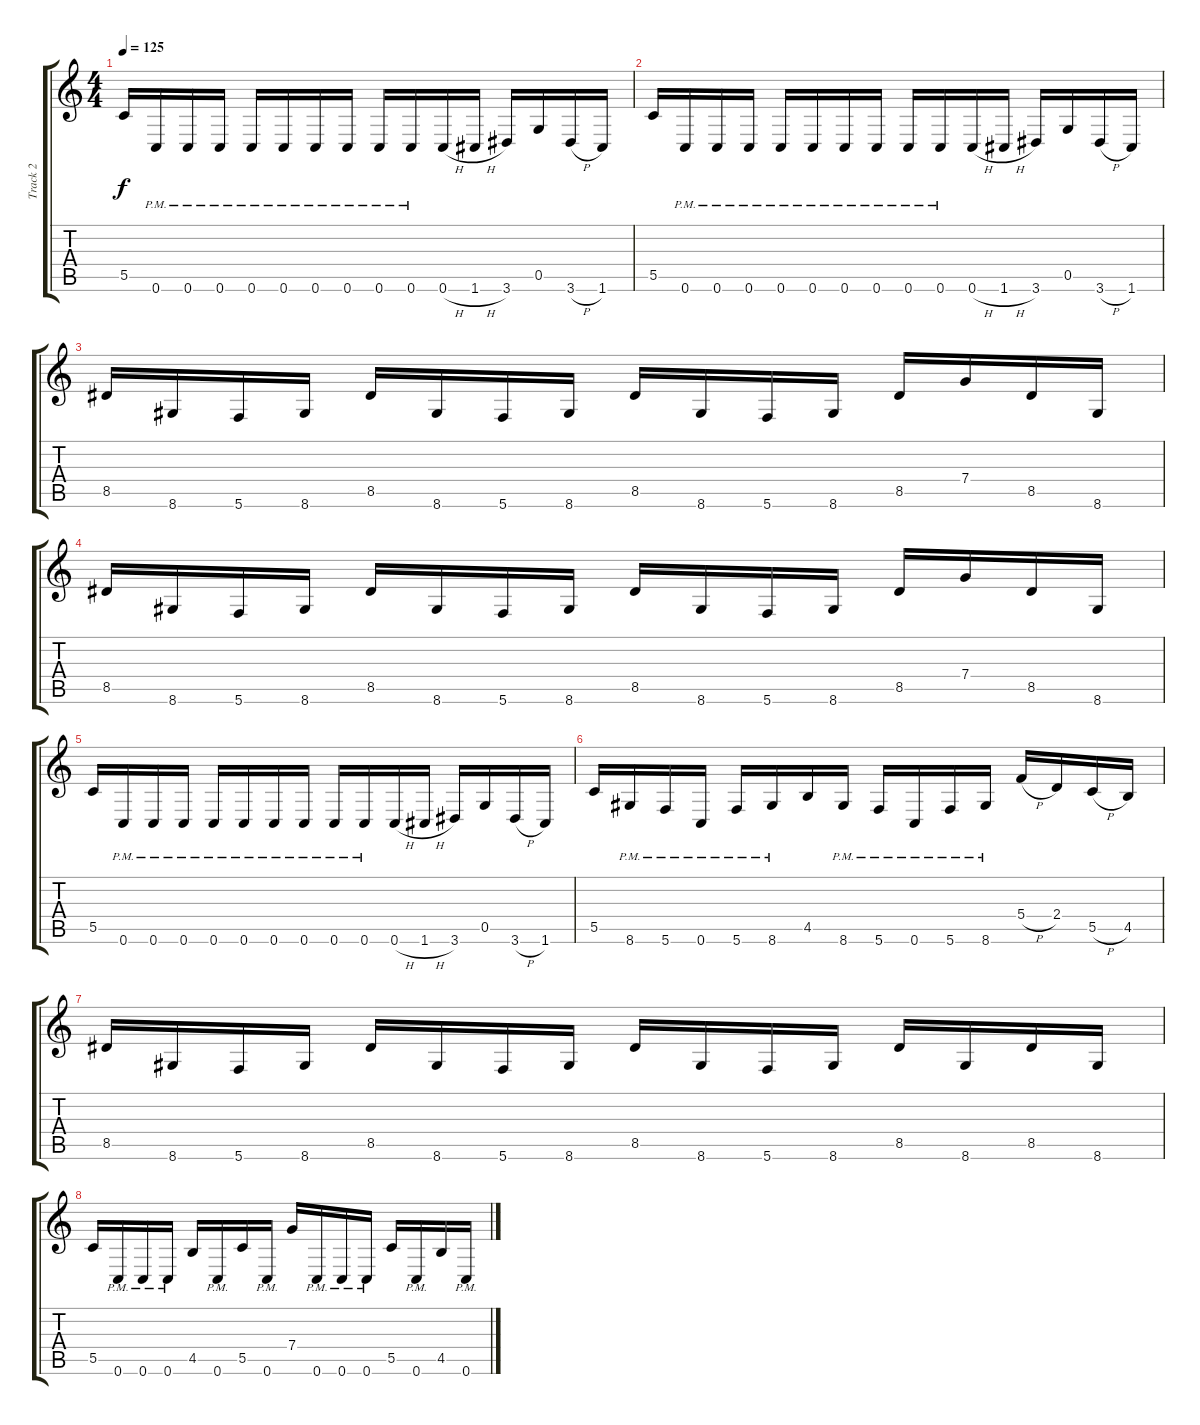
\track ("Track 2" "Track 2") {instrument distortionguitar}
\staff {score tabs}
\tuning (D4 A3 F3 C3 G2 C2) {hide}
\ts (4 4)
\tempo 125
\clef g2
\ks c
5.5.16{dy f} 0.6{pm}.16 0.6{pm}.16 0.6{pm}.16 0.6{pm}.16 0.6{pm}.16 0.6{pm}.16 0.6{pm}.16 0.6{pm}.16 0.6{pm}.16 0.6{h}.16 1.6{h}.16 3.6.16 0.5.16 3.6{h}.16 1.6.16 |
5.5.16 0.6{pm}.16 0.6{pm}.16 0.6{pm}.16 0.6{pm}.16 0.6{pm}.16 0.6{pm}.16 0.6{pm}.16 0.6{pm}.16 0.6{pm}.16 0.6{h}.16 1.6{h}.16 3.6.16 0.5.16 3.6{h}.16 1.6.16 |
8.5.16 8.6.16 5.6.16 8.6.16 8.5.16 8.6.16 5.6.16 8.6.16 8.5.16 8.6.16 5.6.16 8.6.16 8.5.16 7.4.16 8.5.16 8.6.16 |
8.5.16 8.6.16 5.6.16 8.6.16 8.5.16 8.6.16 5.6.16 8.6.16 8.5.16 8.6.16 5.6.16 8.6.16 8.5.16 7.4.16 8.5.16 8.6.16 |
5.5.16 0.6{pm}.16 0.6{pm}.16 0.6{pm}.16 0.6{pm}.16 0.6{pm}.16 0.6{pm}.16 0.6{pm}.16 0.6{pm}.16 0.6{pm}.16 0.6{h}.16 1.6{h}.16 3.6.16 0.5.16 3.6{h}.16 1.6.16 |
5.5.16 8.6{pm}.16 5.6{pm}.16 0.6{pm}.16 5.6{pm}.16 8.6{pm}.16 4.5.16 8.6{pm}.16 5.6{pm}.16 0.6{pm}.16 5.6{pm}.16 8.6{pm}.16 5.4{h}.16 2.4.16 5.5{h}.16 4.5.16 |
8.5.16 8.6.16 5.6.16 8.6.16 8.5.16 8.6.16 5.6.16 8.6.16 8.5.16 8.6.16 5.6.16 8.6.16 8.5.16 8.6.16 8.5.16 8.6.16 |
5.5.16 0.6{pm}.16 0.6{pm}.16 0.6{pm}.16 4.5.16 0.6{pm}.16 5.5.16 0.6{pm}.16 7.4.16 0.6{pm}.16 0.6{pm}.16 0.6{pm}.16 5.5.16 0.6{pm}.16 4.5.16 0.6{pm}.16
